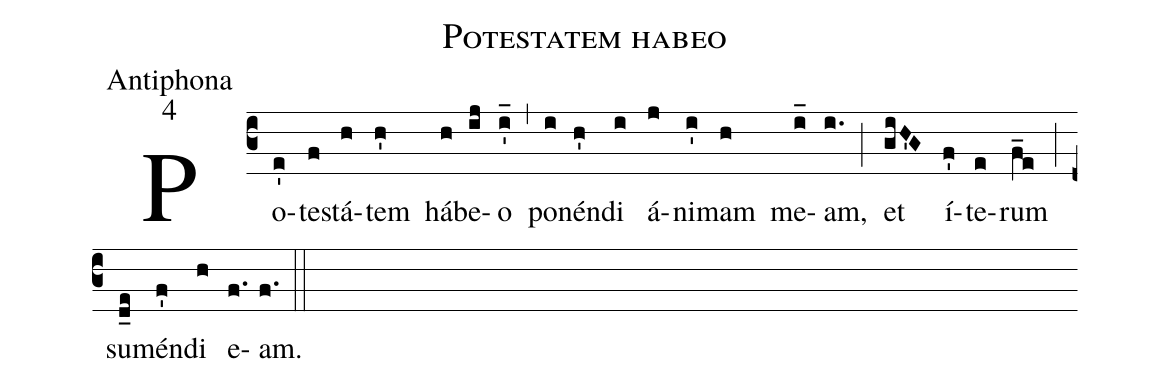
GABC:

name:Potestatem habeo;
office-part:Antiphona;
mode:4;
%%
(c3) Po(e')te(f)stá(h)tem(h') há(h)be(ij)o(i_') (,) po(i)nén(h')di(i) á(j)ni(i')mam(h) me(i_)am,(i.) (;) et(giH'G) í(f')te(e)rum(f_e) (;) su(d_e)mén(f')di(h) e(f.)am.(f.) (::)
